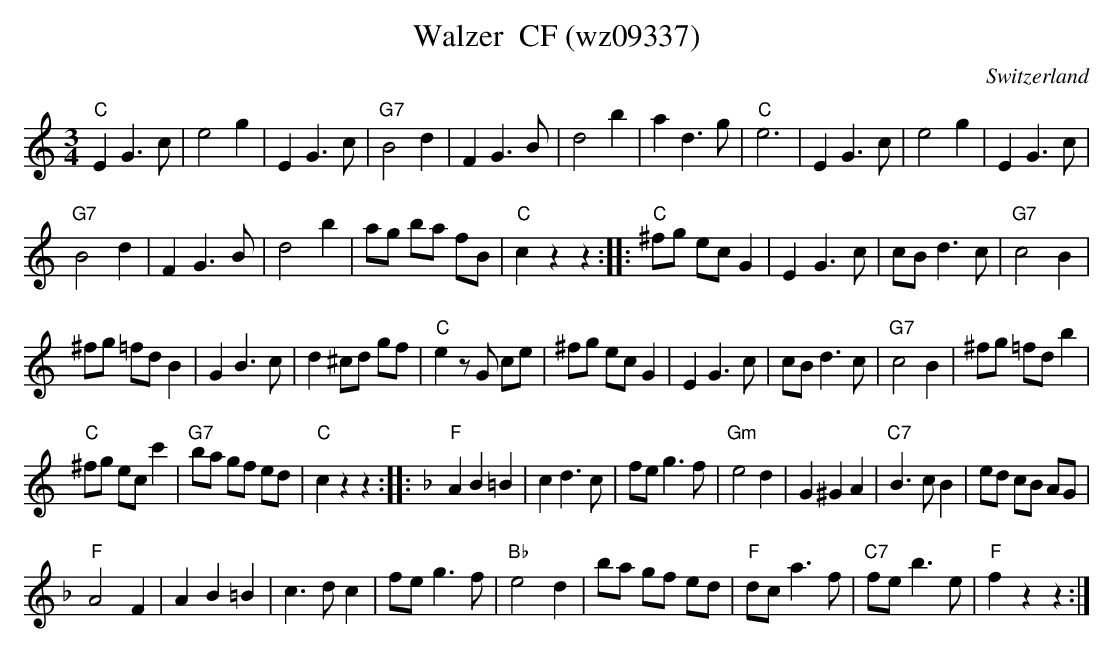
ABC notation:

X:1
T:Walzer  CF (wz09337)
M:3/4
L:1/4
O:Switzerland
K:C major
"C"EG>c | e2g | EG>c | "G7"B2d | FG>B | d2b | ad>g | "C"e3 | EG>c | e2g | EG>c |
"G7"B2d | FG>B | d2b | a/g/ b/a/ f/B/ | "C"czz :: "C"^f/g/ e/c/G | EG>c | c/B/ d>c | "G7"c2B |
^f/g/ =f/d/B | GB>c | d ^c/d/ g/f/ | "C"ez/G/ c/e/ | ^f/g/ e/c/G | EG>c | c/B/ d>c | "G7"c2B | ^f/g/ =f/d/b |
"C"^f/g/ e/c/c' | "G7"b/a/ g/f/ e/d/ | "C"czz :: [K:F] "F"AB=B | cd>c | f/e/ g>f | "Gm"e2d | G^GA | "C7"B>cB | e/d/ c/B/ A/G/ |
"F"A2F | AB=B | c>dc  | f/e/g>f | "Bb"e2d | b/a/ g/f/ e/d/ | "F"d/c/a>f | "C7"f/e/ b>e | "F"fzz :|
